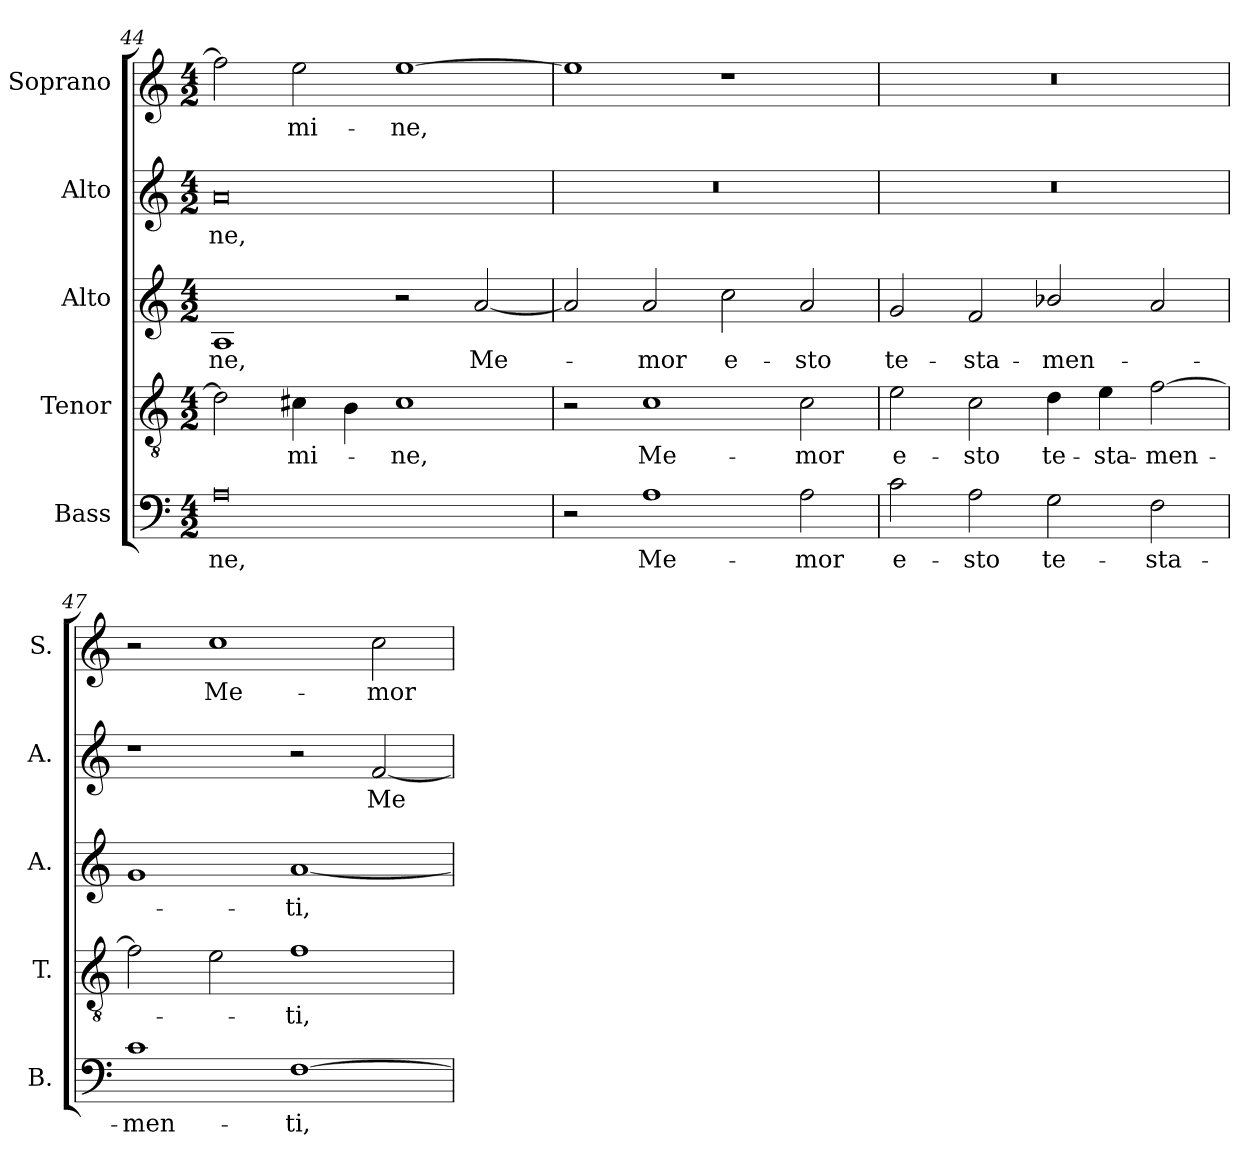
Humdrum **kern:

**kern	**text	**kern	**text	**kern	**text	**kern	**text	**kern	**text
*part5	*part5	*part4	*part4	*part3	*part3	*part2	*part2	*part1	*part1
*staff5	*staff5	*staff4	*staff4	*staff3	*staff3	*staff2	*staff2	*staff1	*staff1
*I"Bass	*	*I"Tenor	*	*I"Alto	*	*I"Alto	*	*I"Soprano	*
*I'B.	*	*I'T.	*	*I'A.	*	*I'A.	*	*I'S.	*
*clefF4	*	*clefGv2	*	*clefG2	*	*clefG2	*	*clefG2	*
*	*	*ITrd7c12	*	*	*	*	*	*	*
*k[]	*	*k[]	*	*k[]	*	*k[]	*	*k[]	*
*C:	*	*C:	*	*C:	*	*C:	*	*C:	*
*M4/2	*	*M4/2	*	*M4/2	*	*M4/2	*	*M4/2	*
=44	=44	=44	=44	=44	=44	=44	=44	=44	=44
!	!LO:LY:b:color=#000000	!	!	!	!	!	!	!	!
!	!	!	!	!	!LO:LY:b:color=#000000	!	!	!	!
!	!	!	!	!	!	!	!LO:LY:b:color=#000000	!	!
0Ai	-ne,	2Di\]	.	1Ai	-ne,	0ai	-ne,	2ffi\]	.
!	!	!	!LO:LY:b:color=#000000	!	!	!	!	!	!
!	!	!	!	!	!	!	!	!	!LO:LY:b:color=#000000
.	.	4C#Xi\	-mi-	.	.	.	.	2eei\	-mi-
.	.	4BBi\	.	.	.	.	.	.	.
!	!	!	!LO:LY:b:color=#000000	!	!	!	!	!	!
!	!	!	!	!	!	!	!	!	!LO:LY:b:color=#000000
.	.	1C#i	-ne,	2r	.	.	.	[1eei	-ne,
!	!	!	!	!	!LO:LY:b:color=#000000	!	!	!	!
.	.	.	.	[2ai/	Me-	.	.	.	.
=45	=45	=45	=45	=45	=45	=45	=45	=45	=45
!	!	!	!	!	!	!LO:N:vis=1	!	!	!
2r	.	2r	.	2ai/]	.	0r	.	1eei]	.
!	!LO:LY:b:color=#000000	!	!	!	!	!	!	!	!
!	!	!	!LO:LY:b:color=#000000	!	!	!	!	!	!
!	!	!	!	!	!LO:LY:b:color=#000000	!	!	!	!
1Ai	Me-	1Ci	Me-	2ai/	-mor	.	.	.	.
!	!	!	!	!	!LO:LY:b:color=#000000	!	!	!	!
.	.	.	.	2cci\	e-	.	.	1r	.
!	!LO:LY:b:color=#000000	!	!	!	!	!	!	!	!
!	!	!	!LO:LY:b:color=#000000	!	!	!	!	!	!
!	!	!	!	!	!LO:LY:b:color=#000000	!	!	!	!
2Ai\	-mor	2Ci\	-mor	2ai/	-sto	.	.	.	.
!!LO:PB:g=z
=46	=46	=46	=46	=46	=46	=46	=46	=46	=46
!	!LO:LY:b:color=#000000	!	!	!	!	!	!	!	!
!	!	!	!LO:LY:b:color=#000000	!	!	!	!	!	!
!	!	!	!	!	!LO:LY:b:color=#000000	!LO:N:vis=1	!	!LO:N:vis=1	!
2ci\	e-	2Ei\	e-	2gi/	te-	0r	.	0r	.
!	!LO:LY:b:color=#000000	!	!	!	!	!	!	!	!
!	!	!	!LO:LY:b:color=#000000	!	!	!	!	!	!
!	!	!	!	!	!LO:LY:b:color=#000000	!	!	!	!
2Ai\	-sto	2Ci\	-sto	2fi/	-sta-	.	.	.	.
!	!LO:LY:b:color=#000000	!	!	!	!	!	!	!	!
!	!	!	!LO:LY:b:color=#000000	!	!	!	!	!	!
!	!	!	!	!	!LO:LY:b:color=#000000	!	!	!	!
2Gi\	te-	4Di\	te-	2b-Xi/	-men-	.	.	.	.
!	!	!	!LO:LY:b:color=#000000	!	!	!	!	!	!
.	.	4Ei\	-sta-	.	.	.	.	.	.
!	!LO:LY:b:color=#000000	!	!	!	!	!	!	!	!
!	!	!	!LO:LY:b:color=#000000	!	!	!	!	!	!
2Fi\	-sta-	[2Fi\	-men-	2ai/	.	.	.	.	.
=47	=47	=47	=47	=47	=47	=47	=47	=47	=47
!	!LO:LY:b:color=#000000	!	!	!	!	!	!	!	!
1ci	-men-	2Fi\]	.	1gi	.	1r	.	2r	.
!	!	!	!	!	!	!	!	!	!LO:LY:b:color=#000000
.	.	2Ei\	.	.	.	.	.	1cci	Me-
!	!LO:LY:b:color=#000000	!	!	!	!	!	!	!	!
!	!	!	!LO:LY:b:color=#000000	!	!	!	!	!	!
!	!	!	!	!	!LO:LY:b:color=#000000	!	!	!	!
[1Fi	-ti,	1Fi	-ti,	[1ai	-ti,	2r	.	.	.
!	!	!	!	!	!	!	!LO:LY:b:color=#000000	!	!
!	!	!	!	!	!	!	!	!	!LO:LY:b:color=#000000
.	.	.	.	.	.	[2fi/	Me-	2cci\	-mor
=	=	=	=	=	=	=	=	=	=
*-	*-	*-	*-	*-	*-	*-	*-	*-	*-
